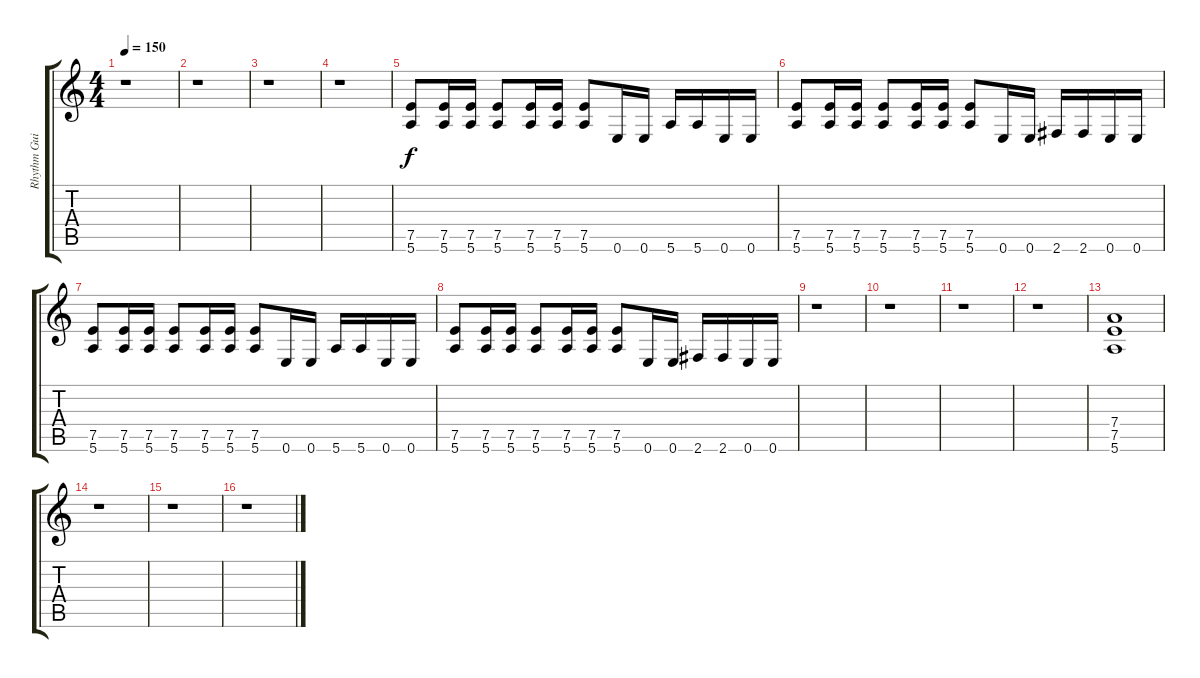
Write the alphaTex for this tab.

\track ("Rhythm Guitar" "Rhythm Gui") {instrument distortionguitar}
\staff {score tabs}
\tuning (E4 B3 G3 D3 A2 E2) {hide}
\ts (4 4)
\tempo 150
\clef g2
\ks c
r.1{dy f} |
r.1 |
r.1 |
r.1 |
(7.5 5.6).8 (7.5 5.6).16 (7.5 5.6).16 (7.5 5.6).8 (7.5 5.6).16 (7.5 5.6).16 (7.5 5.6).8 0.6.16 0.6.16 5.6.16 5.6.16 0.6.16 0.6.16 |
(7.5 5.6).8 (7.5 5.6).16 (7.5 5.6).16 (7.5 5.6).8 (7.5 5.6).16 (7.5 5.6).16 (7.5 5.6).8 0.6.16 0.6.16 2.6.16 2.6.16 0.6.16 0.6.16 |
(7.5 5.6).8 (7.5 5.6).16 (7.5 5.6).16 (7.5 5.6).8 (7.5 5.6).16 (7.5 5.6).16 (7.5 5.6).8 0.6.16 0.6.16 5.6.16 5.6.16 0.6.16 0.6.16 |
(7.5 5.6).8 (7.5 5.6).16 (7.5 5.6).16 (7.5 5.6).8 (7.5 5.6).16 (7.5 5.6).16 (7.5 5.6).8 0.6.16 0.6.16 2.6.16 2.6.16 0.6.16 0.6.16 |
r.1 |
r.1 |
r.1 |
r.1 |
(7.4 7.5 5.6).1 |
r.1 |
r.1 |
r.1
